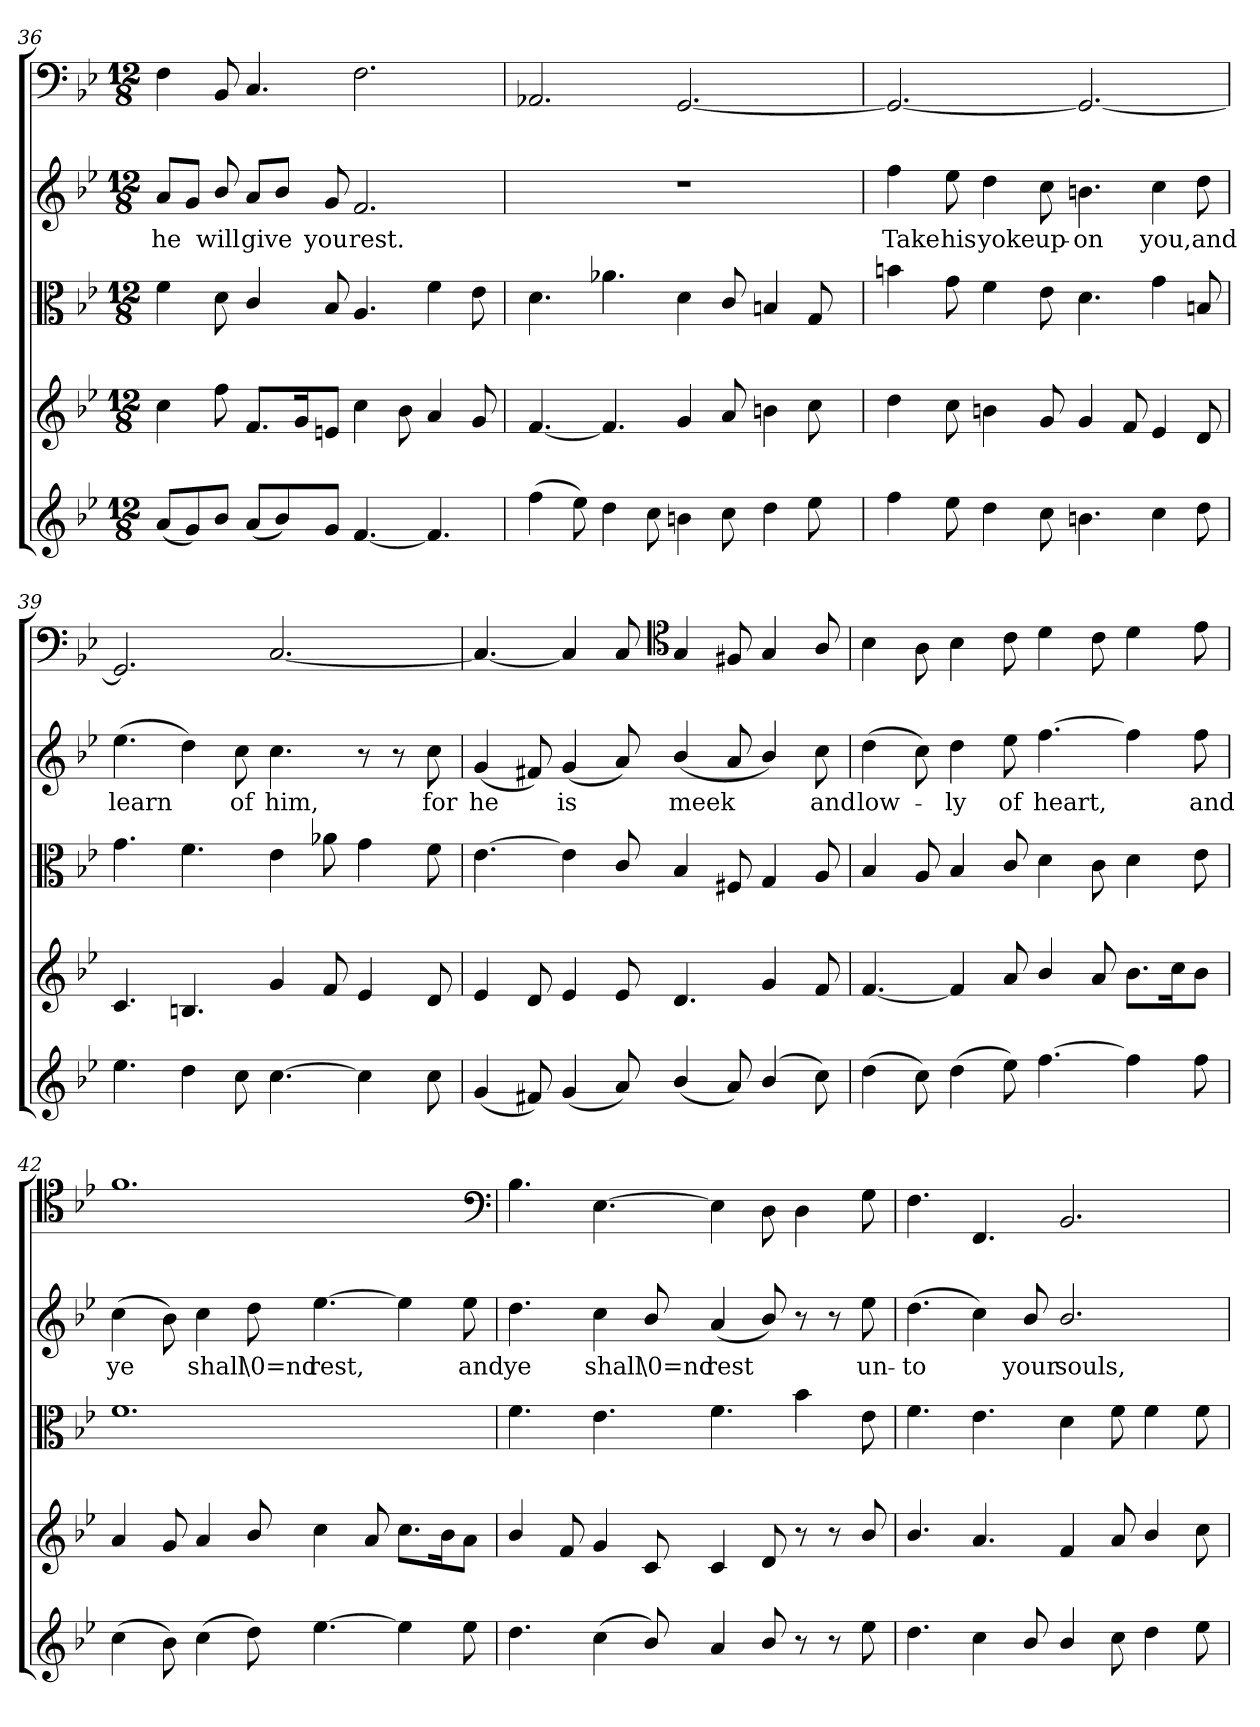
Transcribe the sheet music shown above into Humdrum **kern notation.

**kern	**kern	**kern	**kern	**text	**kern
*part5	*part4	*part3	*part2	*part2	*part1
*staff5	*staff4	*staff3	*staff2	*staff2	*staff1
*clefG2	*clefG2	*clefC3	*clefG2	*	*clefF4
*k[b-e-]	*k[b-e-]	*k[b-e-]	*k[b-e-]	*	*k[b-e-]
*B-:	*B-:	*B-:	*B-:	*	*B-:
*M12/8	*M12/8	*M12/8	*M12/8	*	*M12/8
=36	=36	=36	=36	=36	=36
(8a/L	4cc\	4f\	8a/L	he	4F\
8g/)	.	.	8g/J	.	.
8b-/J	8ff\	8d\	8b-/	will	8BB-/
(8a/L	8.f/L	4c/	8a/L	give	4.C/
8b-/)	.	.	8b-/J	.	.
.	16g/K	.	.	.	.
8g/J	8en/J	8B-/	8g/	you	.
[4.f/	4cc\	4.A/	2.f/	rest.	2.F\
.	8b-\	.	.	.	.
4.f/]	4a/	4f\	.	.	.
.	8g/	8e-\	.	.	.
=37	=37	=37	=37	=37	=37
(4ff\	[4.f/	4.d\	1.r	.	2.AA-X/
8ee-\)	.	.	.	.	.
4dd\	4.f/]	4.a-X\	.	.	.
8cc\	.	.	.	.	.
4bn\	4g/	4d\	.	.	[2.GG/
8cc\	8a/	8c/	.	.	.
4dd\	4bn\	4Bn/	.	.	.
8ee-\	8cc\	8G/	.	.	.
=38	=38	=38	=38	=38	=38
4ff\	4dd\	4bn\	4ff\	Take	2.GG/_
8ee-\	8cc\	8g\	8ee-\	his	.
4dd\	4bn\	4f\	4dd\	yoke	.
8cc\	8g/	8e-\	8cc\	up-	.
4.bn\	4g/	4.d\	4.bn\	-on	2.GG/_
.	8f/	.	.	.	.
4cc\	4e-/	4g\	4cc\	you,	.
8dd\	8d/	8Bn/	8dd\	and	.
=39	=39	=39	=39	=39	=39
4.ee-\	4.c/	4.g\	(4.ee-\	learn	2.GG/]
4dd\	4.Bn/	4.f\	4dd\)	.	.
8cc\	.	.	8cc\	of	.
[4.cc\	4g/	4e-\	4.cc\	him,	[2.C/
.	8f/	8a-X\	.	.	.
4cc\]	4e-/	4g\	8r	.	.
.	.	.	8r	.	.
8cc\	8d/	8f\	8cc\	for	.
=40	=40	=40	=40	=40	=40
(4g/	4e-/	[4.e-\	(4g/	he	4.C/_
8f#X/)	8d/	.	8f#X/)	.	.
(4g/	4e-/	4e-\]	(4g/	is	4C/]
8a/)	8e-/	8c/	8a/)	.	8C/
*	*	*	*	*	*clefC4
(4b-/	4.d/	4B-/	(4b-/	meek	4G/
8a/)	.	8F#X/	8a/	.	8F#X/
(4b-/	4g/	4G/	4b-/)	.	4G/
8cc\)	8f/	8A/	8cc\	and	8A/
=41	=41	=41	=41	=41	=41
(4dd\	[4.f/	4B-/	(4dd\	low-	4B-\
8cc\)	.	8A/	8cc\)	.	8A\
(4dd\	4f/]	4B-/	4dd\	-ly	4B-\
8ee-\)	8a/	8c/	8ee-\	of	8c\
[4.ff\	4b-/	4d\	[4.ff\	heart,	4d\
.	8a/	8c\	.	.	8c\
4ff\]	8.b-\L	4d\	4ff\]	.	4d\
.	16cc\K	.	.	.	.
8ff\	8b-\J	8e-\	8ff\	and	8e-\
=42	=42	=42	=42	=42	=42
(4cc\	4a/	1.f\	(4cc\	ye	1.f\
8b-\)	8g/	.	8b-\)	.	.
(4cc\	4a/	.	4cc\	shall	.
8dd\)	8b-/	.	8dd\	\0=nd	.
[4.ee-\	4cc\	.	[4.ee-\	rest,	.
.	8a/	.	.	.	.
4ee-\]	8.cc\L	.	4ee-\]	.	.
.	16b-\K	.	.	.	.
8ee-\	8a\J	.	8ee-\	and	.
*	*	*	*	*	*clefF4
=43	=43	=43	=43	=43	=43
4.dd\	4b-/	4.f\	4.dd\	ye	4.B-\
.	8f/	.	.	.	.
(4cc\	4g/	4.e-\	4cc\	shall	[4.E-\
8b-/)	8c/	.	8b-/	\0=nd	.
4a/	4c/	4.f\	(4a/	rest	4E-\]
8b-/	8d/	.	8b-/)	.	8D\
8r	8r	4b-\	8r	.	4D\
8r	8r	.	8r	.	.
8ee-\	8b-/	8e-\	8ee-\	un-	8G\
=44	=44	=44	=44	=44	=44
4.dd\	4.b-/	4.f\	(4.dd\	-to	4.F\
4cc\	4.a/	4.e-\	4cc\)	.	4.FF/
8b-/	.	.	8b-/	your	.
4b-/	4f/	4d\	2.b-/	souls,	2.BB-/
8cc\	8a/	8f\	.	.	.
4dd\	4b-/	4f\	.	.	.
8ee-\	8cc\	8f\	.	.	.
=	=	=	=	=	=
*-	*-	*-	*-	*-	*-
